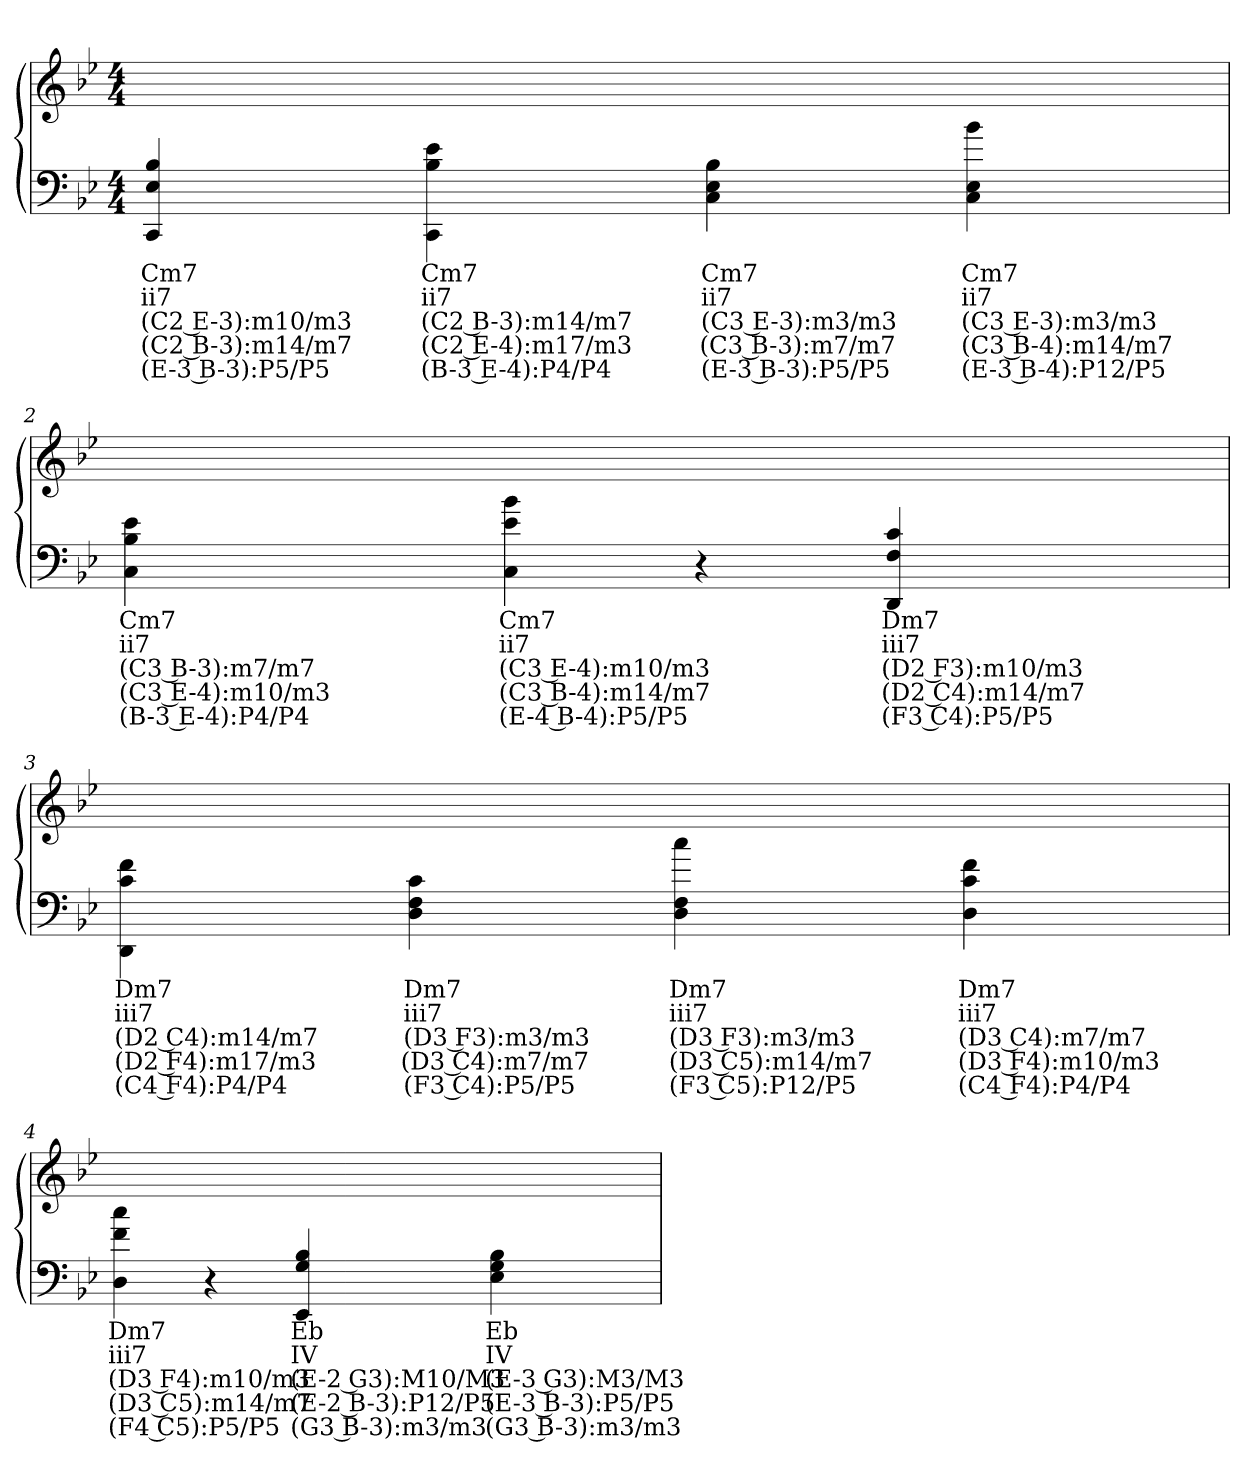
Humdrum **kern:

**kern	**text	**text	**text	**text	**text	**kern
*part2	*part2	*part2	*part2	*part2	*part2	*part1
*staff2	*staff2	*staff2	*staff2	*staff2	*staff2	*staff1
*clefF4	*	*	*	*	*	*clefG2
*k[b-e-]	*	*	*	*	*	*k[b-e-]
*B-:	*	*	*	*	*	*B-:
*M4/4	*	*	*	*	*	*M4/4
*MM60	*	*	*	*	*	*MM60
=1	=1	=1	=1	=1	=1	=1
4CC 4E- 4B-	Cm7	ii7	(C2 E-3):m10/m3	(C2 B-3):m14/m7	(E-3 B-3):P5/P5	1ryy
4CC 4B- 4e-	Cm7	ii7	(C2 B-3):m14/m7	(C2 E-4):m17/m3	(B-3 E-4):P4/P4	.
4C 4E- 4B-	Cm7	ii7	(C3 E-3):m3/m3	(C3 B-3):m7/m7	(E-3 B-3):P5/P5	.
4C 4E- 4b-	Cm7	ii7	(C3 E-3):m3/m3	(C3 B-4):m14/m7	(E-3 B-4):P12/P5	.
=2	=2	=2	=2	=2	=2	=2
4C 4B- 4e-	Cm7	ii7	(C3 B-3):m7/m7	(C3 E-4):m10/m3	(B-3 E-4):P4/P4	1ryy
4C 4e- 4b-	Cm7	ii7	(C3 E-4):m10/m3	(C3 B-4):m14/m7	(E-4 B-4):P5/P5	.
4r	.	.	.	.	.	.
4DD 4F 4c	Dm7	iii7	(D2 F3):m10/m3	(D2 C4):m14/m7	(F3 C4):P5/P5	.
=3	=3	=3	=3	=3	=3	=3
4DD 4c 4f	Dm7	iii7	(D2 C4):m14/m7	(D2 F4):m17/m3	(C4 F4):P4/P4	1ryy
4D 4F 4c	Dm7	iii7	(D3 F3):m3/m3	(D3 C4):m7/m7	(F3 C4):P5/P5	.
4D 4F 4cc	Dm7	iii7	(D3 F3):m3/m3	(D3 C5):m14/m7	(F3 C5):P12/P5	.
4D 4c 4f	Dm7	iii7	(D3 C4):m7/m7	(D3 F4):m10/m3	(C4 F4):P4/P4	.
=4	=4	=4	=4	=4	=4	=4
4D 4f 4cc	Dm7	iii7	(D3 F4):m10/m3	(D3 C5):m14/m7	(F4 C5):P5/P5	1ryy
4r	.	.	.	.	.	.
4EE- 4G 4B-	Eb	IV	(E-2 G3):M10/M3	(E-2 B-3):P12/P5	(G3 B-3):m3/m3	.
4E- 4G 4B-	Eb	IV	(E-3 G3):M3/M3	(E-3 B-3):P5/P5	(G3 B-3):m3/m3	.
=	=	=	=	=	=	=
*-	*-	*-	*-	*-	*-	*-
